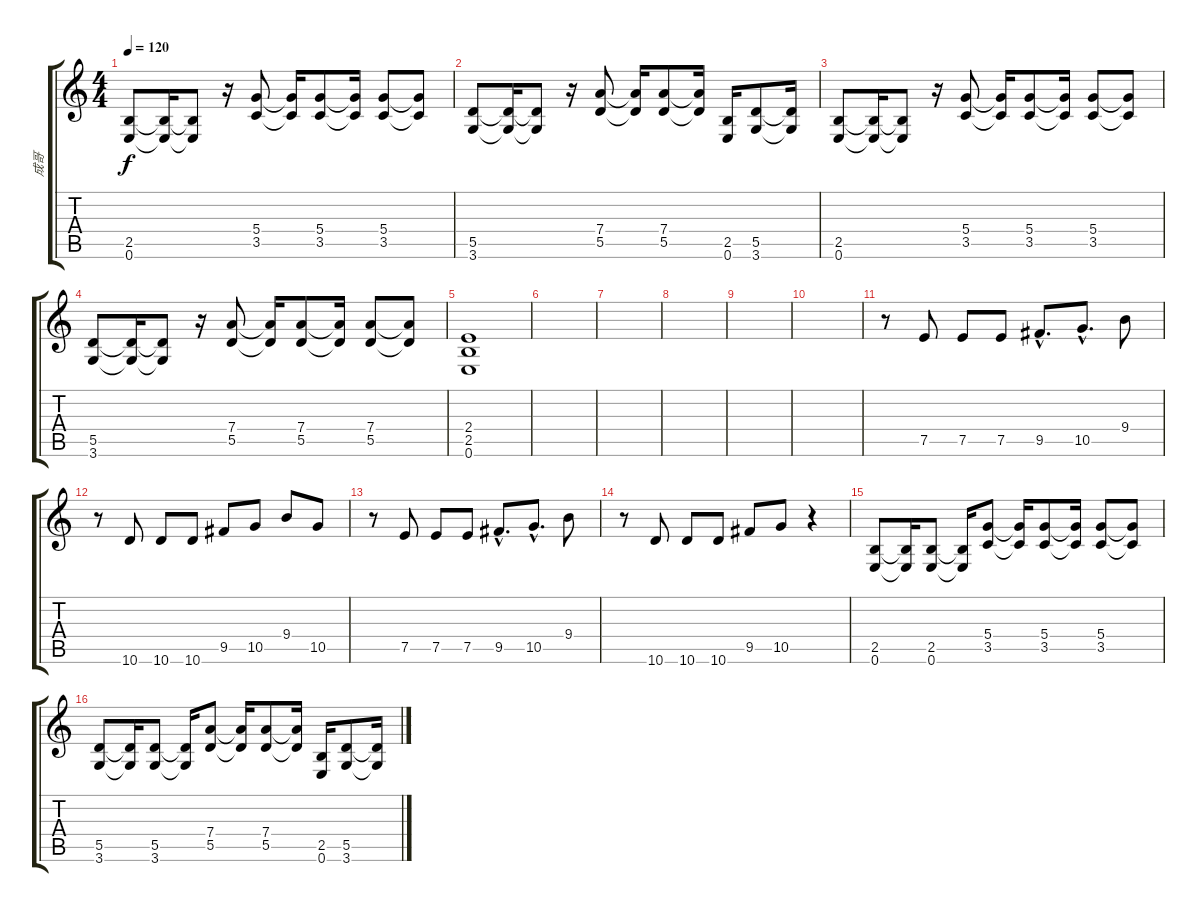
\track ("成哥" "成哥") {instrument electricguitarmuted}
\staff {score tabs}
\tuning (E4 B3 G3 D3 A2 E2) {hide}
\ts (4 4)
\tempo 120
\clef g2
\ks c
(2.5 0.6).8{dy f instrument overdrivenguitar} (2.5{t} 0.6{t}).16 (2.5{t} 0.6{t}).8 r.16 (5.4 3.5).8 (5.4{t} 3.5{t}).16 (5.4 3.5).8 (5.4{t} 3.5{t}).16 (5.4 3.5).8 (5.4{t} 3.5{t}).8 |
(5.5 3.6).8{instrument overdrivenguitar} (5.5{t} 3.6{t}).16 (5.5{t} 3.6{t}).8 r.16 (7.4 5.5).8 (7.4{t} 5.5{t}).16 (7.4 5.5).8 (7.4{t} 5.5{t}).16 (2.5 0.6).16 (5.5 3.6).8 (5.5{t} 3.6{t}).16 |
(2.5 0.6).8{instrument overdrivenguitar} (2.5{t} 0.6{t}).16 (2.5{t} 0.6{t}).8 r.16 (5.4 3.5).8 (5.4{t} 3.5{t}).16 (5.4 3.5).8 (5.4{t} 3.5{t}).16 (5.4 3.5).8 (5.4{t} 3.5{t}).8 |
(5.5 3.6).8{instrument overdrivenguitar} (5.5{t} 3.6{t}).16 (5.5{t} 3.6{t}).8 r.16 (7.4 5.5).8 (7.4{t} 5.5{t}).16 (7.4 5.5).8 (7.4{t} 5.5{t}).16 (7.4 5.5).8 (7.4{t} 5.5{t}).8 |
(2.4 2.5 0.6).1 |
|
|
|
|
|
r.8 7.5.8 7.5.8 7.5.8 9.5{hac}.8{d} 10.5{hac}.8{d} 9.4.8 |
r.8 10.6.8 10.6.8 10.6.8 9.5.8 10.5.8 9.4.8 10.5.8 |
r.8 7.5.8 7.5.8 7.5.8 9.5{hac}.8{d} 10.5{hac}.8{d} 9.4.8 |
r.8 10.6.8 10.6.8 10.6.8 9.5.8 10.5.8 r.4 |
(2.5 0.6).8{instrument overdrivenguitar} (2.5{t} 0.6{t}).16 (2.5 0.6).8 (2.5{t} 0.6{t}).16 (5.4 3.5).8 (5.4{t} 3.5{t}).16 (5.4 3.5).8 (5.4{t} 3.5{t}).16 (5.4 3.5).8 (5.4{t} 3.5{t}).8 |
(5.5 3.6).8{instrument overdrivenguitar} (5.5{t} 3.6{t}).16 (5.5 3.6).8 (5.5{t} 3.6{t}).16 (7.4 5.5).8 (7.4{t} 5.5{t}).16 (7.4 5.5).8 (7.4{t} 5.5{t}).16 (2.5 0.6).16 (5.5 3.6).8 (5.5{t} 3.6{t}).16
